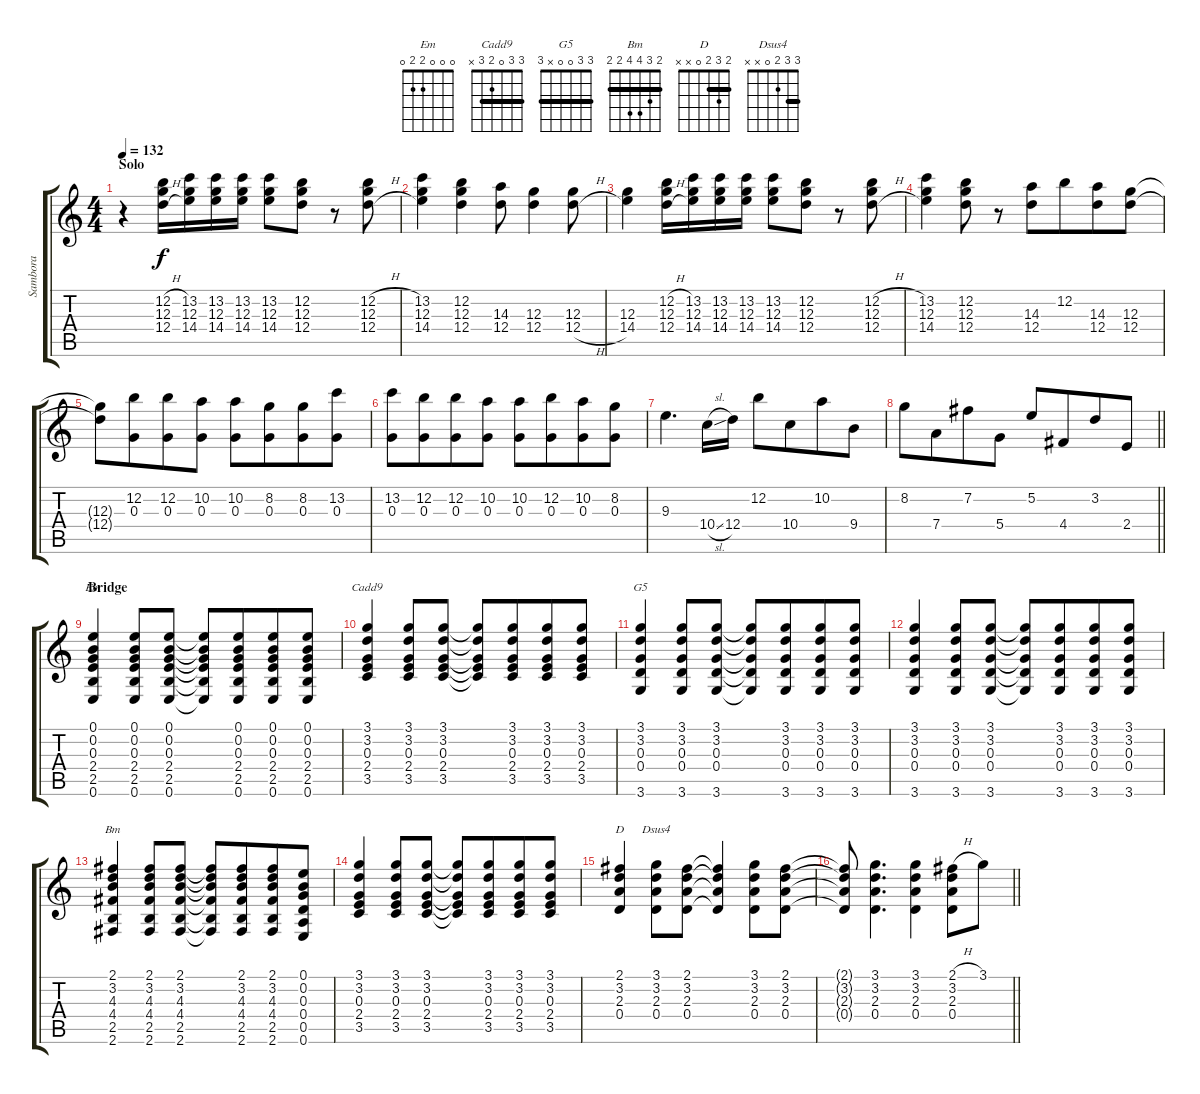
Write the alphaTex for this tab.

\track ("Sambora" "Sambora") {instrument overdrivenguitar}
\staff {score tabs}
\tuning (E4 B3 G3 D3 A2 E2) {hide}
\chord ("Em" 0 0 0 2 2 0)
\chord ("Cadd9" 3 3 0 2 3 x) {barre 3}
\chord ("G5" 3 3 0 0 x 3) {barre 3}
\chord ("Bm" 2 3 4 4 2 2) {barre 2}
\chord ("D" 2 3 2 0 x x) {barre 2}
\chord ("Dsus4" 3 3 2 0 x x) {barre 3}
\ts (4 4)
\section ("" "Solo")
\tempo 132
\clef g2
\ks c
r.4{dy f} (12.2{h} 12.3 12.4{h}).16 (13.2 12.3 14.4).16 (13.2 12.3 14.4).16 (13.2 12.3 14.4).16 (13.2 12.3 14.4).8 (12.2 12.3 12.4).8 r.8 (12.2{h} 12.3 12.4{h}).8 |
(13.2 12.3 14.4).4 (12.2 12.3 12.4).4 (14.3 12.4).8 (12.3 12.4).4 (12.3 12.4{h}).8 |
(12.3 14.4).4 (12.2{h} 12.3 12.4{h}).16 (13.2 12.3 14.4).16 (13.2 12.3 14.4).16 (13.2 12.3 14.4).16 (13.2 12.3 14.4).8 (12.2 12.3 12.4).8 r.8 (12.2{h} 12.3 12.4{h}).8 |
(13.2 12.3 14.4).4 (12.2 12.3 12.4).8 r.8 (14.3 12.4).8 12.2.8{beam merge} (14.3 12.4).8 (12.3 12.4).8 |
(12.3{t} 12.4{t}).8 (12.2 0.3).8{beam merge} (12.2 0.3).8 (10.2 0.3).8 (10.2 0.3).8 (8.2 0.3).8{beam merge} (8.2 0.3).8 (13.2 0.3).8 |
(13.2 0.3).8 (12.2 0.3).8{beam merge} (12.2 0.3).8 (10.2 0.3).8 (10.2 0.3).8 (12.2 0.3).8{beam merge} (10.2 0.3).8 (8.2 0.3).8 |
9.3.4{d} 10.4{sl}.16 12.4.16 12.2.8 10.4.8{beam merge} 10.2.8 9.4.8 |
\barLineRight lightlight
8.2.8 7.4.8{beam merge} 7.2.8 5.4.8 5.2.8 4.4.8{beam merge} 3.2.8 2.4.8 |
\section ("" "Bridge")
(0.1 0.2 0.3 2.4 2.5 0.6).4{ch "Em" volume 10} (0.1 0.2 0.3 2.4 2.5 0.6).8 (0.1 0.2 0.3 2.4 2.5 0.6).8 (0.1{t} 0.2{t} 0.3{t} 2.4{t} 2.5{t} 0.6{t}).8{beam Up} (0.1 0.2 0.3 2.4 2.5 0.6).8{beam Up beam merge} (0.1 0.2 0.3 2.4 2.5 0.6).8 (0.1 0.2 0.3 2.4 2.5 0.6).8 |
(3.1 3.2 0.3 2.4 3.5).4{ch "Cadd9"} (3.1 3.2 0.3 2.4 3.5).8 (3.1 3.2 0.3 2.4 3.5).8 (3.1{t} 3.2{t} 0.3{t} 2.4{t} 3.5{t}).8{beam Up} (3.1 3.2 0.3 2.4 3.5).8{beam Up beam merge} (3.1 3.2 0.3 2.4 3.5).8 (3.1 3.2 0.3 2.4 3.5).8 |
(3.1 3.2 0.3 0.4 3.6).4{ch "G5"} (3.1 3.2 0.3 0.4 3.6).8 (3.1 3.2 0.3 0.4 3.6).8 (3.1{t} 3.2{t} 0.3{t} 0.4{t} 3.6{t}).8{beam Up} (3.1 3.2 0.3 0.4 3.6).8{beam Up beam merge} (3.1 3.2 0.3 0.4 3.6).8 (3.1 3.2 0.3 0.4 3.6).8 |
(3.1 3.2 0.3 0.4 3.6).4 (3.1 3.2 0.3 0.4 3.6).8 (3.1 3.2 0.3 0.4 3.6).8 (3.1{t} 3.2{t} 0.3{t} 0.4{t} 3.6{t}).8{beam Up} (3.1 3.2 0.3 0.4 3.6).8{beam Up beam merge} (3.1 3.2 0.3 0.4 3.6).8 (3.1 3.2 0.3 0.4 3.6).8 |
(2.1 3.2 4.3 4.4 2.5 2.6).4{ch "Bm"} (2.1 3.2 4.3 4.4 2.5 2.6).8 (2.1 3.2 4.3 4.4 2.5 2.6).8 (2.1{t} 3.2{t} 4.3{t} 4.4{t} 2.5{t} 2.6{t}).8 (2.1 3.2 4.3 4.4 2.5 2.6).8{beam merge} (2.1 3.2 4.3 4.4 2.5 2.6).8 (0.1 0.2 0.3 0.4 0.5 0.6).8 |
(3.1 3.2 0.3 2.4 3.5).4 (3.1 3.2 0.3 2.4 3.5).8 (3.1 3.2 0.3 2.4 3.5).8 (3.1{t} 3.2{t} 0.3{t} 2.4{t} 3.5{t}).8{beam Up} (3.1 3.2 0.3 2.4 3.5).8{beam Up beam merge} (3.1 3.2 0.3 2.4 3.5).8 (3.1 3.2 0.3 2.4 3.5).8 |
(2.1 3.2 2.3 0.4).4{ch "D"} (3.1 3.2 2.3 0.4).8{ch "Dsus4"} (2.1 3.2 2.3 0.4).8 (2.1{t} 3.2{t} 2.3{t} 0.4{t}).4 (3.1 3.2 2.3 0.4).8 (2.1 3.2 2.3 0.4).8 |
\barLineRight lightlight
(2.1{t} 3.2{t} 2.3{t} 0.4{t}).8 (3.1 3.2 2.3 0.4).4{d} (3.1 3.2 2.3 0.4).4 (2.1{h} 3.2 2.3 0.4).8 3.1.8
